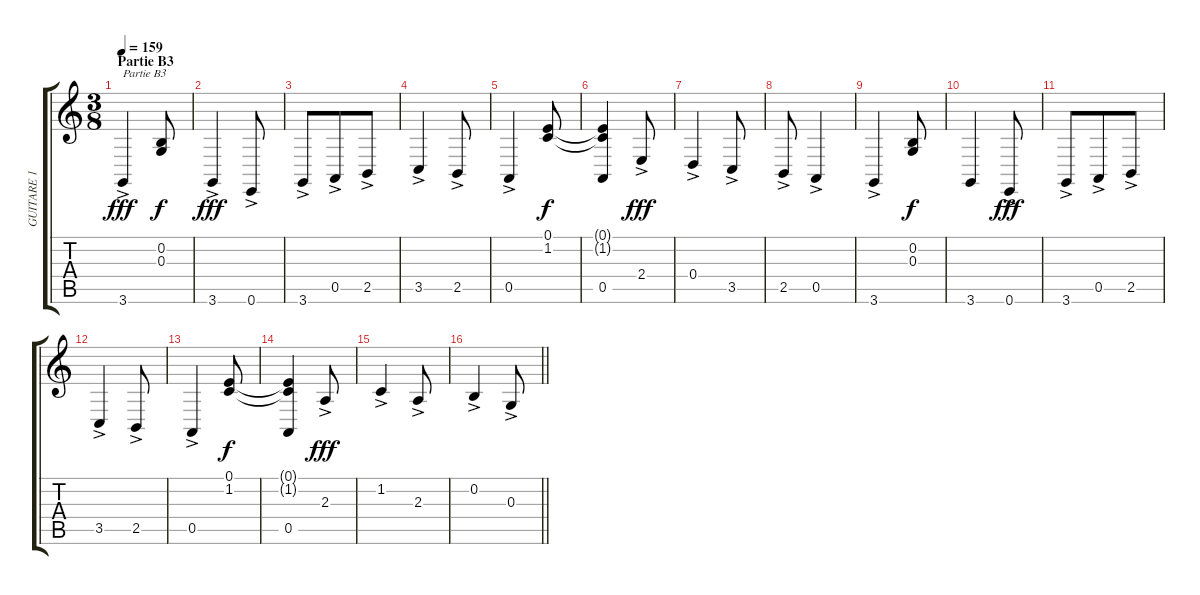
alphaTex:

\track ("GUITARE 1" "GUITARE 1") {instrument acousticgrandpiano}
\staff {score tabs}
\tuning (E4 B3 G3 D3 A2 E2) {hide}
\ts (3 8)
\section ("" "Partie B3")
\tempo 159
\clef g2
\ks c
3.6{ac}.4{txt "Partie B3" dy fff} (0.2 0.3).8{dy f} |
3.6{ac}.4{dy fff} 0.6{ac}.8 |
3.6{ac}.8 0.5{ac}.8 2.5{ac}.8 |
3.5{ac}.4 2.5{ac}.8 |
0.5{ac}.4 (0.1 1.2).8{dy f} |
(0.1{t} 1.2{t} 0.5).4 2.4{ac}.8{dy fff} |
0.4{ac}.4 3.5{ac}.8 |
2.5{ac}.8 0.5{ac}.4 |
3.6{ac}.4 (0.2 0.3).8{dy f} |
3.6.4 0.6{ac}.8{dy fff} |
3.6{ac}.8 0.5{ac}.8 2.5{ac}.8 |
3.5{ac}.4 2.5{ac}.8 |
0.5{ac}.4 (0.1 1.2).8{dy f} |
(0.1{t} 1.2{t} 0.5).4 2.3{ac}.8{dy fff} |
1.2{ac}.4 2.3{ac}.8 |
\barLineRight lightlight
0.2{ac}.4 0.3{ac}.8
